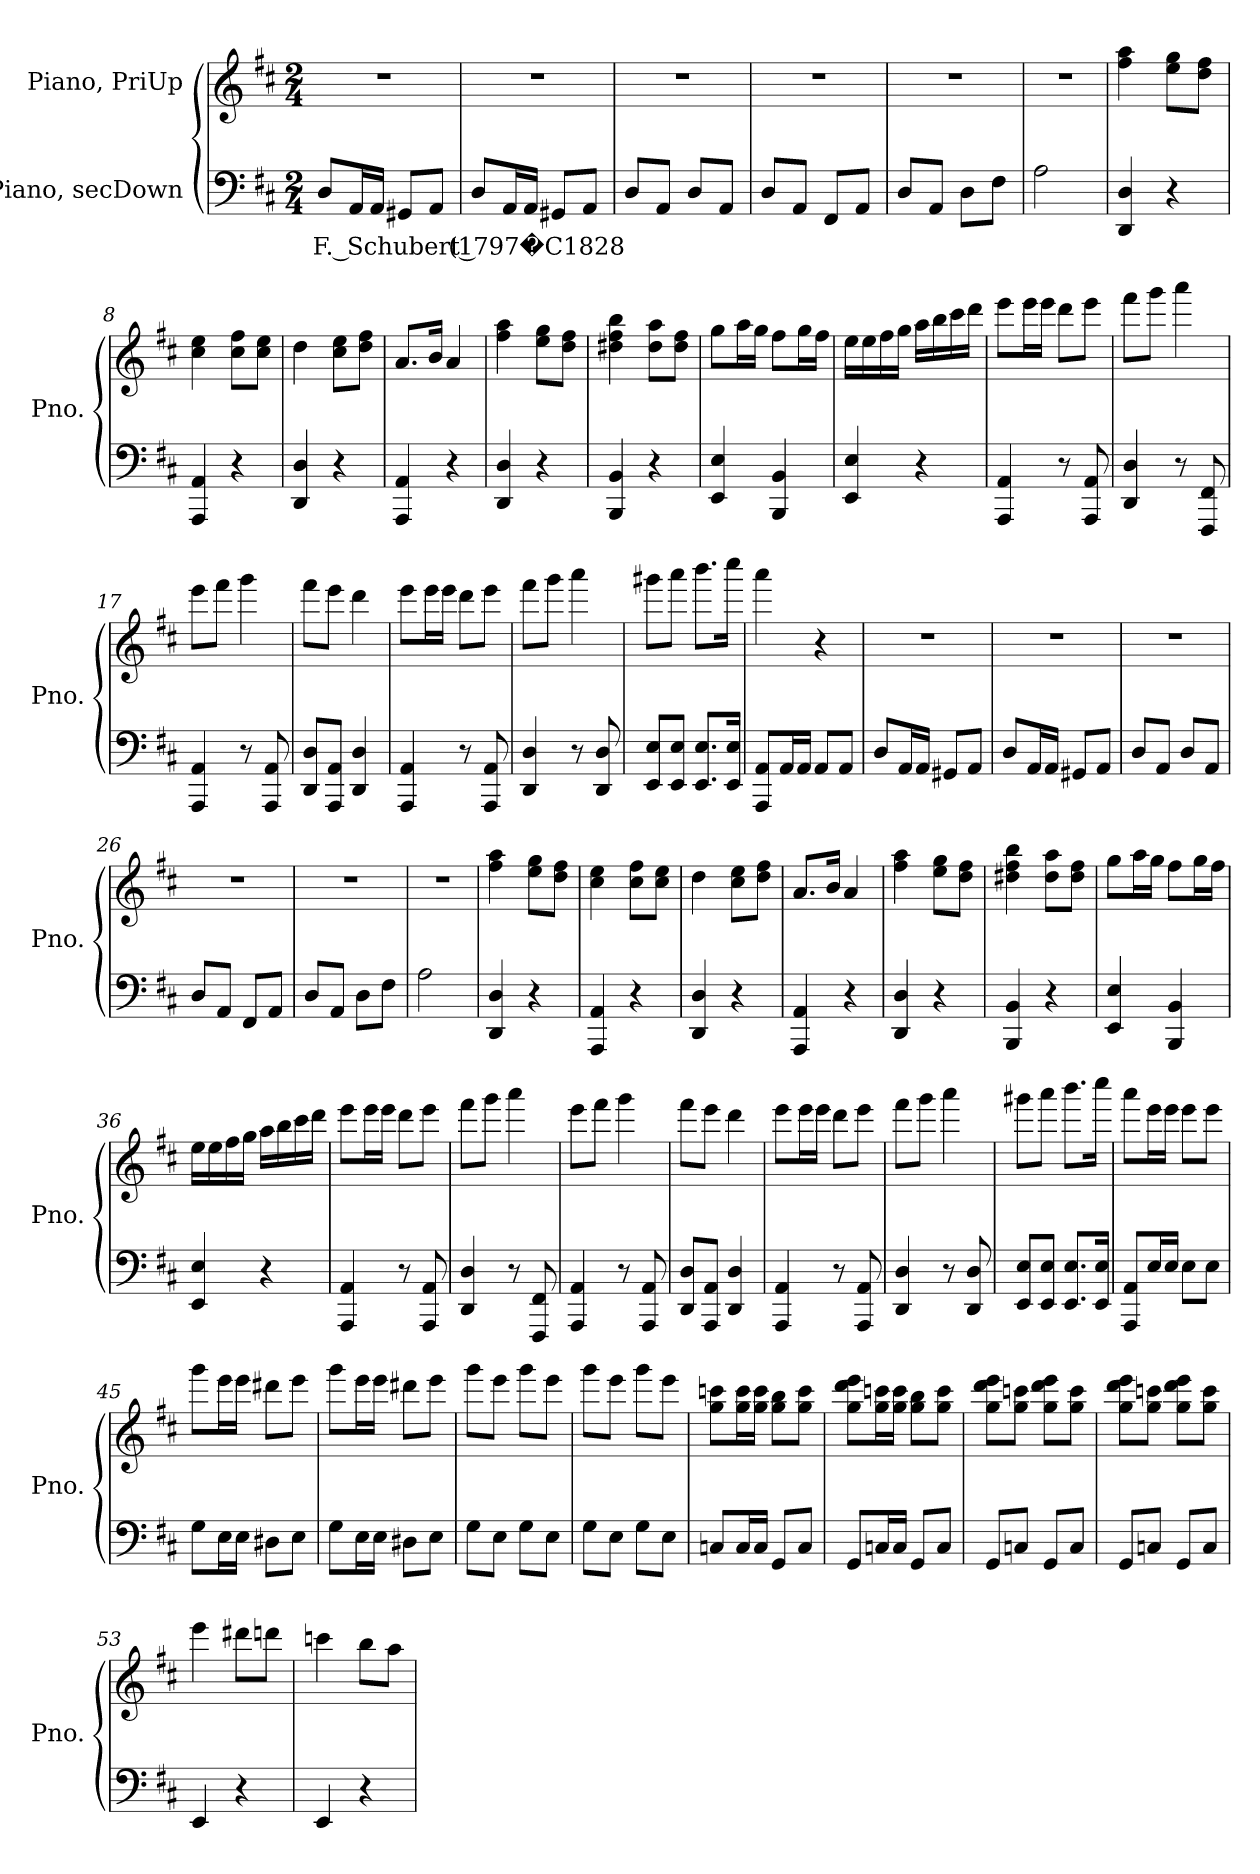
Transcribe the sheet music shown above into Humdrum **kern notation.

**kern	**text	**kern
*part2	*part2	*part1
*staff2	*staff2	*staff1
*I"Piano, secDown	*	*I"Piano, PriUp
*I'Pno.	*	*I'Pno.
*clefF4	*	*clefG2
*k[f#c#]	*	*k[f#c#]
*M2/4	*	*M2/4
*MM120	*	*MM120
=1	=1	=1
!	!LO:LY:b	!
8D/L	F. Schubert (1797�C1828	2r
16AA/L	.	.
16AA/JJ	.	.
8GG#X/L	.	.
8AA/J	.	.
=2	=2	=2
8D/L	.	2r
16AA/L	.	.
16AA/JJ	.	.
8GG#X/L	.	.
8AA/J	.	.
=3	=3	=3
8D/L	.	2r
8AA/J	.	.
8D/L	.	.
8AA/J	.	.
=4	=4	=4
8D/L	.	2r
8AA/J	.	.
8FF#/L	.	.
8AA/J	.	.
!!LO:LB:g=z
=5	=5	=5
8D/L	.	2r
8AA/J	.	.
8D\L	.	.
8F#\J	.	.
=6	=6	=6
2A\	.	2r
=7	=7	=7
4DD/ 4D/	.	4ff#\ 4aa\
4r	.	8ee\ 8gg\L
.	.	8dd\ 8ff#\J
=8	=8	=8
4AAA/ 4AA/	.	4cc#\ 4ee\
4r	.	8cc#\ 8ff#\L
.	.	8cc#\ 8ee\J
=9	=9	=9
4DD/ 4D/	.	4dd\
4r	.	8cc#\ 8ee\L
.	.	8dd\ 8ff#\J
=10	=10	=10
4AAA/ 4AA/	.	8.a/L
.	.	16b/Jk
4r	.	4a/
=11	=11	=11
4DD/ 4D/	.	4ff#\ 4aa\
4r	.	8ee\ 8gg\L
.	.	8dd\ 8ff#\J
=12	=12	=12
4BBB/ 4BB/	.	4dd#X\ 4ff#\ 4bb\
4r	.	8dd#\ 8aa\L
.	.	8dd#\ 8ff#\J
=13	=13	=13
4EE/ 4E/	.	8gg\L
.	.	16aa\L
.	.	16gg\JJ
4BBB/ 4BB/	.	8ff#\L
.	.	16gg\L
.	.	16ff#\JJ
!!LO:LB:g=z
=14	=14	=14
4EE/ 4E/	.	16ee\LL
.	.	16ee\
.	.	16ff#\
.	.	16gg\JJ
4r	.	16aa\LL
.	.	16bb\
.	.	16ccc#\
.	.	16ddd\JJ
=15	=15	=15
4AAA/ 4AA/	.	8eee\L
.	.	16eee\L
.	.	16eee\JJ
8r	.	8ddd\L
8AAA/ 8AA/	.	8eee\J
=16	=16	=16
4DD/ 4D/	.	8fff#\L
.	.	8ggg\J
8r	.	4aaa\
8FFF#/ 8FF#/	.	.
=17	=17	=17
4AAA/ 4AA/	.	8eee\L
.	.	8fff#\J
8r	.	4ggg\
8AAA/ 8AA/	.	.
=18	=18	=18
8DD/ 8D/L	.	8fff#\L
8AAA/ 8AA/J	.	8eee\J
4DD/ 4D/	.	4ddd\
!!LO:LB:g=z
=19	=19	=19
4AAA/ 4AA/	.	8eee\L
.	.	16eee\L
.	.	16eee\JJ
8r	.	8ddd\L
8AAA/ 8AA/	.	8eee\J
=20	=20	=20
4DD/ 4D/	.	8fff#\L
.	.	8ggg\J
8r	.	4aaa\
8DD/ 8D/	.	.
=21	=21	=21
8EE/ 8E/L	.	8ggg#X\L
8EE/ 8E/J	.	8aaa\J
8.EE/ 8.E/L	.	8.bbb\L
16EE/ 16E/Jk	.	16cccc#\Jk
=22	=22	=22
8AAA/ 8AA/L	.	4aaa\
16AA/L	.	.
16AA/JJ	.	.
8AA/L	.	4r
8AA/J	.	.
=23	=23	=23
8D/L	.	2r
16AA/L	.	.
16AA/JJ	.	.
8GG#X/L	.	.
8AA/J	.	.
=24	=24	=24
8D/L	.	2r
16AA/L	.	.
16AA/JJ	.	.
8GG#X/L	.	.
8AA/J	.	.
!!LO:LB:g=z
=25	=25	=25
8D/L	.	2r
8AA/J	.	.
8D/L	.	.
8AA/J	.	.
=26	=26	=26
8D/L	.	2r
8AA/J	.	.
8FF#/L	.	.
8AA/J	.	.
=27	=27	=27
8D/L	.	2r
8AA/J	.	.
8D\L	.	.
8F#\J	.	.
=28	=28	=28
2A\	.	2r
=29	=29	=29
4DD/ 4D/	.	4ff#\ 4aa\
4r	.	8ee\ 8gg\L
.	.	8dd\ 8ff#\J
=30	=30	=30
4AAA/ 4AA/	.	4cc#\ 4ee\
4r	.	8cc#\ 8ff#\L
.	.	8cc#\ 8ee\J
=31	=31	=31
4DD/ 4D/	.	4dd\
4r	.	8cc#\ 8ee\L
.	.	8dd\ 8ff#\J
=32	=32	=32
4AAA/ 4AA/	.	8.a/L
.	.	16b/Jk
4r	.	4a/
=33	=33	=33
4DD/ 4D/	.	4ff#\ 4aa\
4r	.	8ee\ 8gg\L
.	.	8dd\ 8ff#\J
!!LO:LB:g=z
=34	=34	=34
4BBB/ 4BB/	.	4dd#X\ 4ff#\ 4bb\
4r	.	8dd#\ 8aa\L
.	.	8dd#\ 8ff#\J
=35	=35	=35
4EE/ 4E/	.	8gg\L
.	.	16aa\L
.	.	16gg\JJ
4BBB/ 4BB/	.	8ff#\L
.	.	16gg\L
.	.	16ff#\JJ
=36	=36	=36
4EE/ 4E/	.	16ee\LL
.	.	16ee\
.	.	16ff#\
.	.	16gg\JJ
4r	.	16aa\LL
.	.	16bb\
.	.	16ccc#\
.	.	16ddd\JJ
=37	=37	=37
4AAA/ 4AA/	.	8eee\L
.	.	16eee\L
.	.	16eee\JJ
8r	.	8ddd\L
8AAA/ 8AA/	.	8eee\J
=38	=38	=38
4DD/ 4D/	.	8fff#\L
.	.	8ggg\J
8r	.	4aaa\
8FFF#/ 8FF#/	.	.
=39	=39	=39
4AAA/ 4AA/	.	8eee\L
.	.	8fff#\J
8r	.	4ggg\
8AAA/ 8AA/	.	.
!!LO:PB:g=z
=40	=40	=40
8DD/ 8D/L	.	8fff#\L
8AAA/ 8AA/J	.	8eee\J
4DD/ 4D/	.	4ddd\
=41	=41	=41
4AAA/ 4AA/	.	8eee\L
.	.	16eee\L
.	.	16eee\JJ
8r	.	8ddd\L
8AAA/ 8AA/	.	8eee\J
=42	=42	=42
4DD/ 4D/	.	8fff#\L
.	.	8ggg\J
8r	.	4aaa\
8DD/ 8D/	.	.
=43	=43	=43
8EE/ 8E/L	.	8ggg#X\L
8EE/ 8E/J	.	8aaa\J
8.EE/ 8.E/L	.	8.bbb\L
16EE/ 16E/Jk	.	16cccc#\Jk
=44	=44	=44
8AAA/ 8AA/L	.	8aaa\L
16E/L	.	16eee\L
16E/JJ	.	16eee\JJ
8E\L	.	8eee\L
8E\J	.	8eee\J
=45	=45	=45
8G\L	.	8ggg\L
16E\L	.	16eee\L
16E\JJ	.	16eee\JJ
8D#X\L	.	8ddd#X\L
8E\J	.	8eee\J
!!LO:LB:g=z
=46	=46	=46
8G\L	.	8ggg\L
16E\L	.	16eee\L
16E\JJ	.	16eee\JJ
8D#X\L	.	8ddd#X\L
8E\J	.	8eee\J
=47	=47	=47
8G\L	.	8ggg\L
8E\J	.	8eee\J
8G\L	.	8ggg\L
8E\J	.	8eee\J
=48	=48	=48
8G\L	.	8ggg\L
8E\J	.	8eee\J
8G\L	.	8ggg\L
8E\J	.	8eee\J
=49	=49	=49
8Cn/L	.	8gg\ 8cccn\L
16C/L	.	16gg\ 16ccc\L
16C/JJ	.	16gg\ 16ccc\JJ
8GG/L	.	8gg\ 8bb\L
8C/J	.	8gg\ 8ccc\J
=50	=50	=50
8GG/L	.	8gg\ 8ddd\ 8eee\L
16Cn/L	.	16gg\ 16cccn\L
16C/JJ	.	16gg\ 16ccc\JJ
8GG/L	.	8gg\ 8bb\L
8C/J	.	8gg\ 8ccc\J
!!LO:LB:g=z
=51	=51	=51
8GG/L	.	8gg\ 8ddd\ 8eee\L
8Cn/J	.	8gg\ 8cccn\J
8GG/L	.	8gg\ 8ddd\ 8eee\L
8C/J	.	8gg\ 8ccc\J
=52	=52	=52
8GG/L	.	8gg\ 8ddd\ 8eee\L
8Cn/J	.	8gg\ 8cccn\J
8GG/L	.	8gg\ 8ddd\ 8eee\L
8C/J	.	8gg\ 8ccc\J
=53	=53	=53
4EE/	.	4eee\
4r	.	8ddd#X\L
.	.	8dddn\J
=54	=54	=54
4EE/	.	4cccn\
4r	.	8bb\L
.	.	8aa\J
=	=	=
*-	*-	*-
